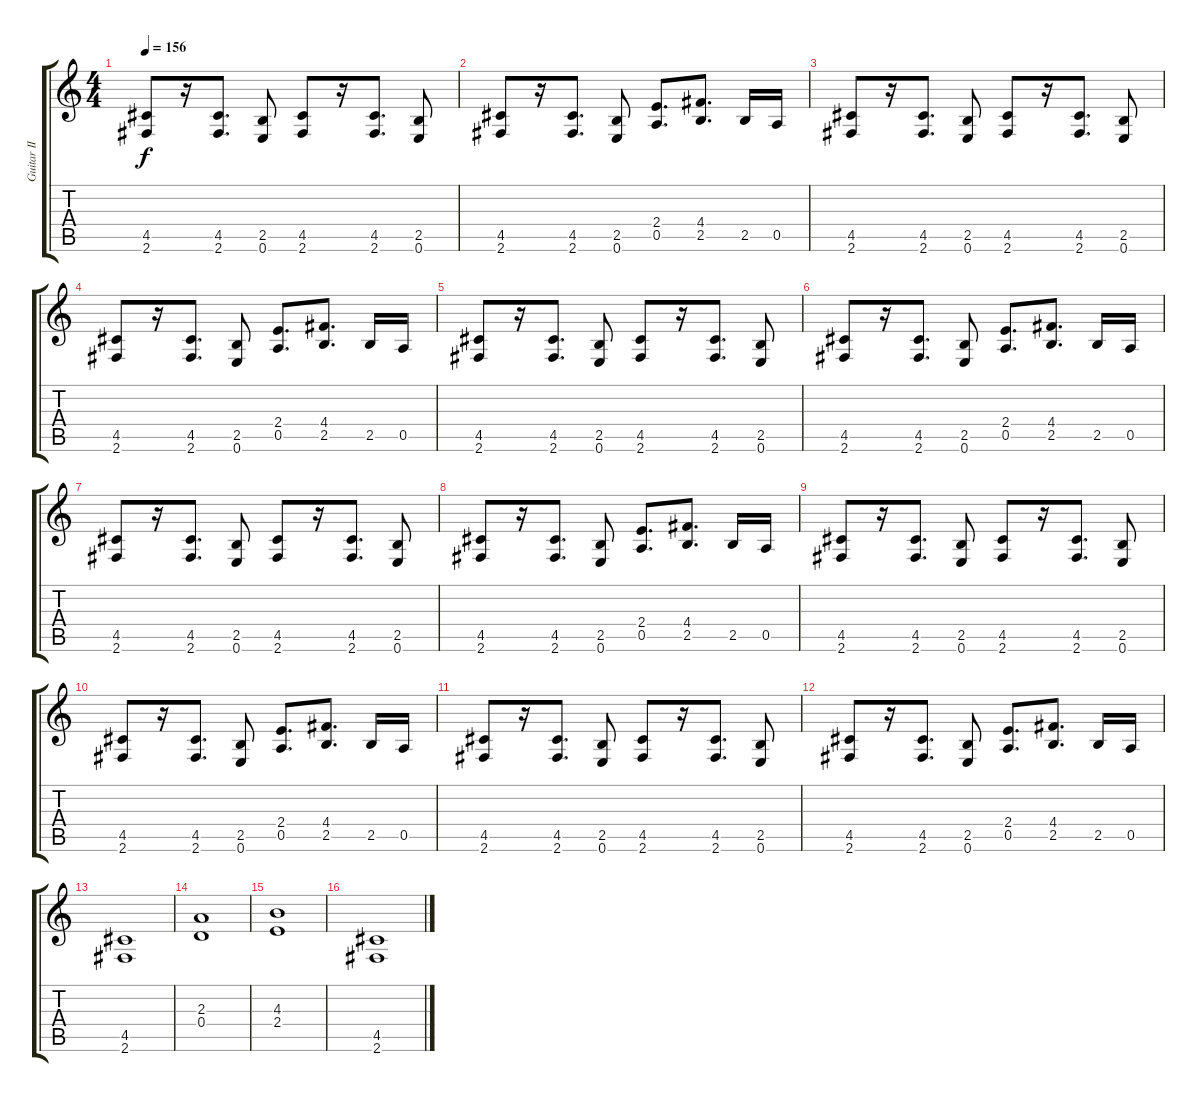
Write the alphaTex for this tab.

\track ("Guitar II" "Guitar II") {instrument overdrivenguitar}
\staff {score tabs}
\tuning (E4 B3 G3 D3 A2 E2) {hide}
\ts (4 4)
\tempo 156
\clef g2
\ks c
(4.5 2.6).8{dy f} r.16 (4.5 2.6).8{d} (2.5 0.6).8 (4.5 2.6).8 r.16 (4.5 2.6).8{d} (2.5 0.6).8 |
(4.5 2.6).8 r.16 (4.5 2.6).8{d} (2.5 0.6).8 (2.4 0.5).8{d} (4.4 2.5).8{d} 2.5.16 0.5.16 |
(4.5 2.6).8 r.16 (4.5 2.6).8{d} (2.5 0.6).8 (4.5 2.6).8 r.16 (4.5 2.6).8{d} (2.5 0.6).8 |
(4.5 2.6).8 r.16 (4.5 2.6).8{d} (2.5 0.6).8 (2.4 0.5).8{d} (4.4 2.5).8{d} 2.5.16 0.5.16 |
(4.5 2.6).8 r.16 (4.5 2.6).8{d} (2.5 0.6).8 (4.5 2.6).8 r.16 (4.5 2.6).8{d} (2.5 0.6).8 |
(4.5 2.6).8 r.16 (4.5 2.6).8{d} (2.5 0.6).8 (2.4 0.5).8{d} (4.4 2.5).8{d} 2.5.16 0.5.16 |
(4.5 2.6).8 r.16 (4.5 2.6).8{d} (2.5 0.6).8 (4.5 2.6).8 r.16 (4.5 2.6).8{d} (2.5 0.6).8 |
(4.5 2.6).8 r.16 (4.5 2.6).8{d} (2.5 0.6).8 (2.4 0.5).8{d} (4.4 2.5).8{d} 2.5.16 0.5.16 |
(4.5 2.6).8 r.16 (4.5 2.6).8{d} (2.5 0.6).8 (4.5 2.6).8 r.16 (4.5 2.6).8{d} (2.5 0.6).8 |
(4.5 2.6).8 r.16 (4.5 2.6).8{d} (2.5 0.6).8 (2.4 0.5).8{d} (4.4 2.5).8{d} 2.5.16 0.5.16 |
(4.5 2.6).8 r.16 (4.5 2.6).8{d} (2.5 0.6).8 (4.5 2.6).8 r.16 (4.5 2.6).8{d} (2.5 0.6).8 |
(4.5 2.6).8 r.16 (4.5 2.6).8{d} (2.5 0.6).8 (2.4 0.5).8{d} (4.4 2.5).8{d} 2.5.16 0.5.16 |
(4.5 2.6).1 |
(2.3 0.4).1 |
(4.3 2.4).1 |
(4.5 2.6).1
